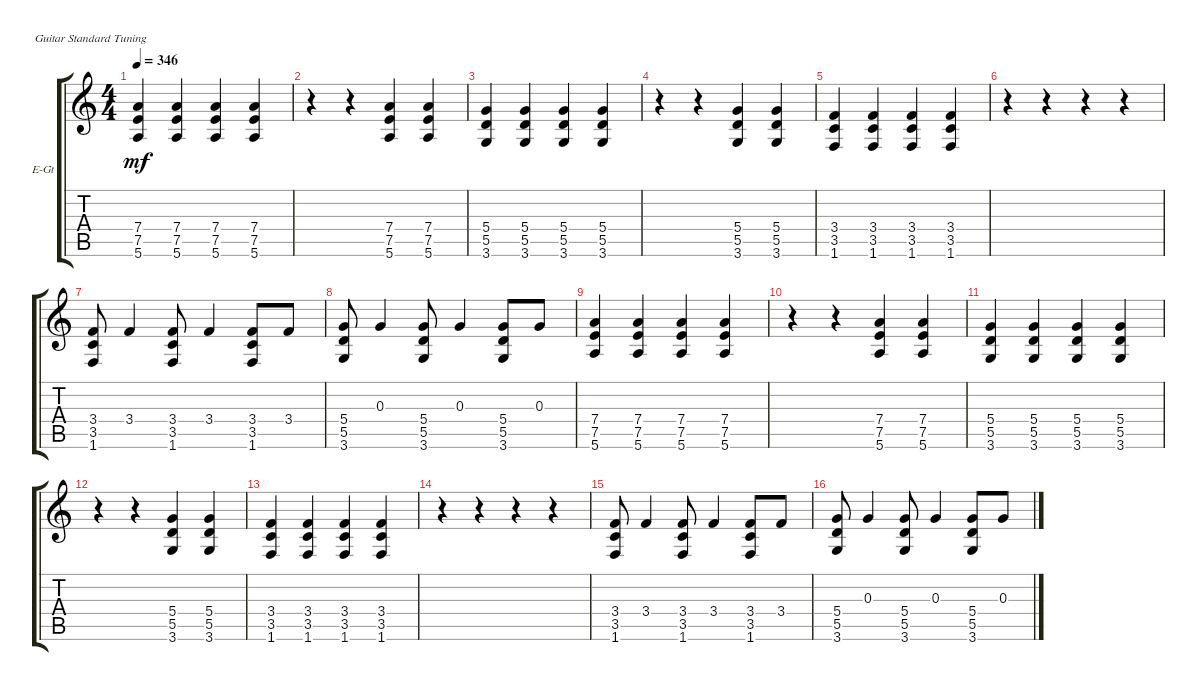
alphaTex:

\defaultSystemsLayout 4
\bracketExtendMode groupsimilarinstruments
\firstSystemTrackNameOrientation horizontal
\otherSystemsTrackNameOrientation horizontal
\track ("Electric Guitar" "E-Gt") {instrument distortionguitar}
\staff {score tabs}
\tuning (E4 B3 G3 D3 A2 E2)
\ts (4 4)
\tempo 346
\clef g2
\scale
0.485477
\ks c
(7.5 5.6 7.4).4{dy mf instrument distortionguitar} (7.5 5.6 7.4).4 (7.5 5.6 7.4).4 (7.5 5.6 7.4).4 |
\scale
0.257261 r.4 r.4 (7.5 5.6 7.4).4 (7.5 5.6 7.4).4 |
\scale
0.257261 (3.6 5.5 5.4).4 (3.6 5.5 5.4).4 (3.6 5.5 5.4).4 (3.6 5.5 5.4).4 |
\scale
0.333333 r.4 r.4 (3.6 5.5 5.4).4 (3.6 5.5 5.4).4 |
\scale
0.333333 (1.6 3.5 3.4).4 (1.6 3.5 3.4).4 (1.6 3.5 3.4).4 (1.6 3.5 3.4).4 |
\scale
0.333333 r.4 r.4 r.4 r.4 |
\scale
0.333333 (1.6 3.5 3.4).8 3.4.4 (1.6 3.5 3.4).8 3.4.4 (1.6 3.5 3.4).8 3.4.8 |
\scale
0.333333 (3.6 5.5 5.4).8 0.3.4 (3.6 5.5 5.4).8 0.3.4 (3.6 5.5 5.4).8 0.3.8 |
\scale
0.333333 (7.5 5.6 7.4).4 (7.5 5.6 7.4).4 (7.5 5.6 7.4).4 (7.5 5.6 7.4).4 |
\scale
0.333333 r.4 r.4 (7.5 5.6 7.4).4 (7.5 5.6 7.4).4 |
\scale
0.333333 (3.6 5.5 5.4).4 (3.6 5.5 5.4).4 (3.6 5.5 5.4).4 (3.6 5.5 5.4).4 |
\scale
0.333333 r.4 r.4 (3.6 5.5 5.4).4 (3.6 5.5 5.4).4 |
\scale
0.333333 (1.6 3.5 3.4).4 (1.6 3.5 3.4).4 (1.6 3.5 3.4).4 (1.6 3.5 3.4).4 |
\scale
0.333333 r.4 r.4 r.4 r.4 |
\scale
0.333333 (1.6 3.5 3.4).8 3.4.4 (1.6 3.5 3.4).8 3.4.4 (1.6 3.5 3.4).8 3.4.8 |
\scale
0.333333 (3.6 5.5 5.4).8 0.3.4 (3.6 5.5 5.4).8 0.3.4 (3.6 5.5 5.4).8 0.3.8
